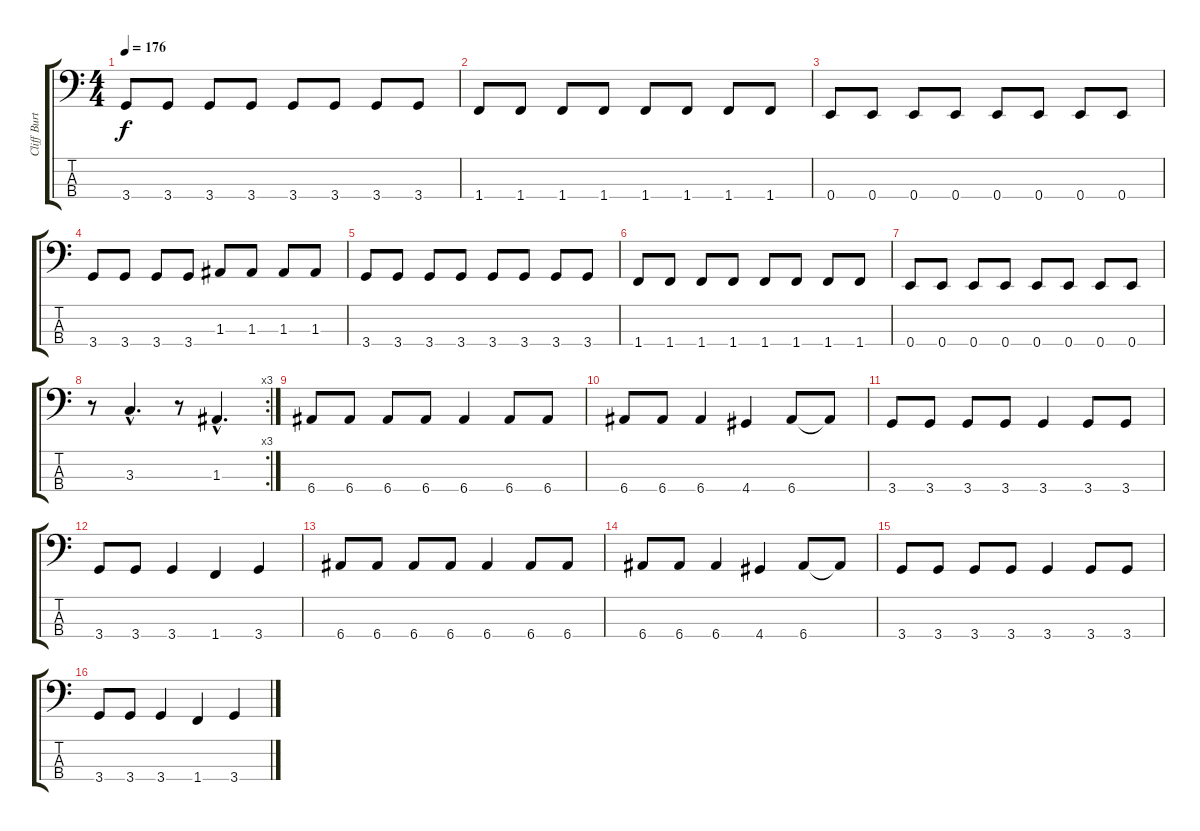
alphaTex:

\track ("Cliff Burton" "Cliff Burt") {instrument electricbasspick}
\staff {score tabs}
\tuning (G2 D2 A1 E1) {hide}
\ts (4 4)
\tempo 176
\clef f4
\ks c
3.4.8{dy f} 3.4.8 3.4.8 3.4.8 3.4.8 3.4.8 3.4.8 3.4.8 |
1.4.8 1.4.8 1.4.8 1.4.8 1.4.8 1.4.8 1.4.8 1.4.8 |
0.4.8 0.4.8 0.4.8 0.4.8 0.4.8 0.4.8 0.4.8 0.4.8 |
3.4.8 3.4.8 3.4.8 3.4.8 1.3.8 1.3.8 1.3.8 1.3.8 |
3.4.8 3.4.8 3.4.8 3.4.8 3.4.8 3.4.8 3.4.8 3.4.8 |
1.4.8 1.4.8 1.4.8 1.4.8 1.4.8 1.4.8 1.4.8 1.4.8 |
0.4.8 0.4.8 0.4.8 0.4.8 0.4.8 0.4.8 0.4.8 0.4.8 |
\rc 3
r.8 3.3{hac}.4{d} r.8 1.3{hac}.4{d} |
6.4.8 6.4.8 6.4.8 6.4.8 6.4.4 6.4.8 6.4.8 |
6.4.8 6.4.8 6.4.4 4.4.4 6.4.8 6.4{t}.8 |
3.4.8 3.4.8 3.4.8 3.4.8 3.4.4 3.4.8 3.4.8 |
3.4.8 3.4.8 3.4.4 1.4.4 3.4.4 |
6.4.8 6.4.8 6.4.8 6.4.8 6.4.4 6.4.8 6.4.8 |
6.4.8 6.4.8 6.4.4 4.4.4 6.4.8 6.4{t}.8 |
3.4.8 3.4.8 3.4.8 3.4.8 3.4.4 3.4.8 3.4.8 |
3.4.8 3.4.8 3.4.4 1.4.4 3.4.4
